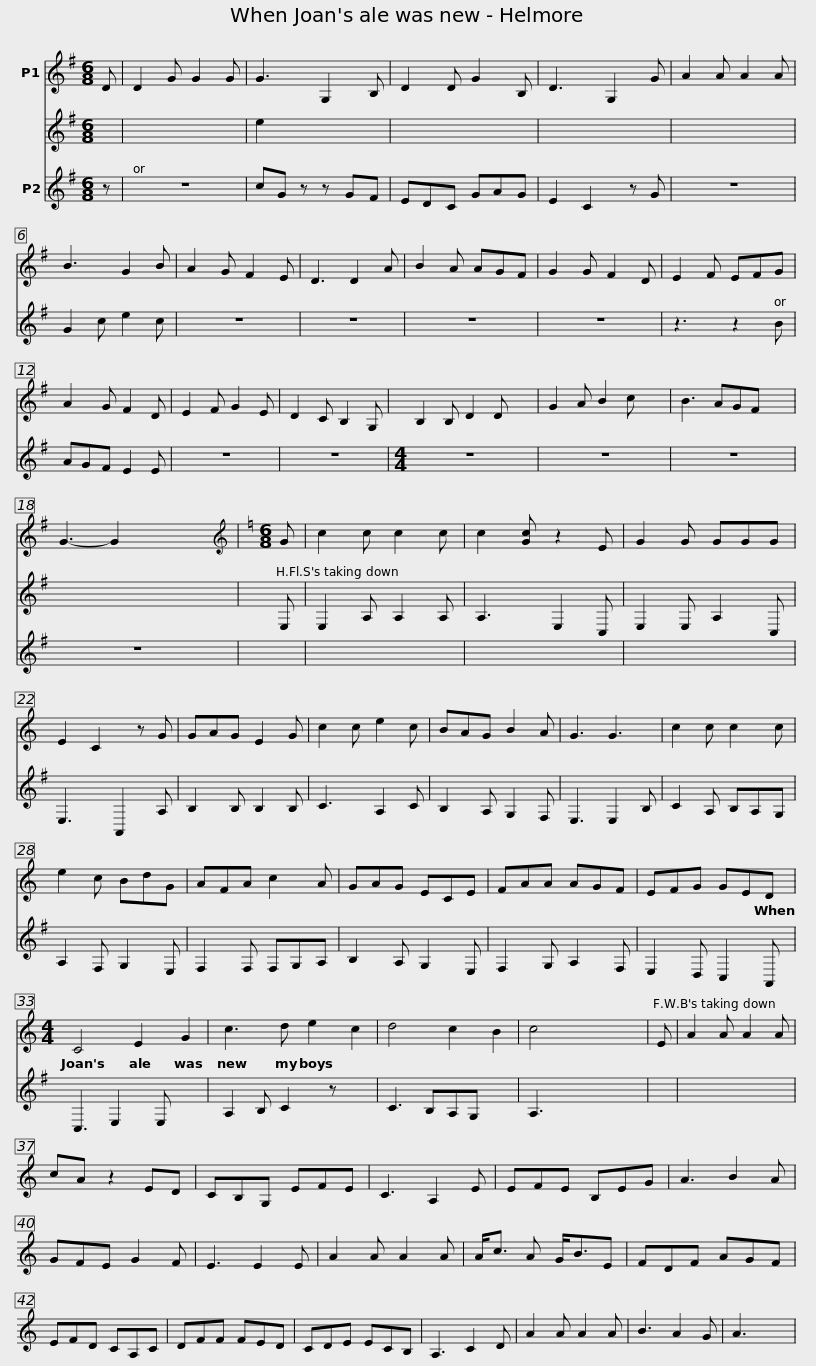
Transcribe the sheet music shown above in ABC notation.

X:1
%%score 1 2 3
L:1/8
M:6/8
I:linebreak $
K:G
V:1 treble
V:2 treble
V:3 treble
V:1
 D | D2 G G2 G | G3 G,2 B, | D2 D G2 B, | D3 G,2 G | %5
 A2 A A2 A |$ B3 G2 B | A2 G F2 E |$ D3 D2 A | B2 A AGF | %10
 G2 G F2 D | E2 F EFG | A2 G F2 D |$ E2 F G2 E |$ D2 C B,2 G, | %15
 B,2 B, D2 D x2 | G2 A B2 c x2 | B3 AGF x2 | G3- G2 x x2 |[K:C][M:6/8][K:treble] G | %20
 c2 c c2 c | c2 [Gc] z2 E |$ G2 G GGG | E2 C2 z G | GAG E2 G | %25
 c2 c e2 c |$ BAG B2 A |$ G3 G3 | c2 c c2 c | e2 c BdG | %30
 AFA c2 A | GAG ECE |$ FAA AGF |$ EFG GED |[M:4/4] C4 E2 G2 | %35
 c3 d e2 c2 | d4 c2 B2 | c4 x4 | E | A2 A A2 A |$ %40
 cA z2 ED | CB,G, EFE | C3 A,2 E | EFE B,EG | A3 B2 A |$ %45
 GFE G2 F | E3 E2 E | A2 A A2 A | A<c A G<BE | FDF AGF | %50
 EFD CA,C |$ DFF FED | CDE ECB, | A,3 C2 D | A2 A A2 A | %55
 B3 A2 G | A3 x3 | %57
V:2
 x | x6 | e2 x x3 | x6 | x6 | %5
 x6 |$ x6 | x6 |$ x6 | x6 | %10
 x6 | x6 | x6 |$ x6 |$ x6 | %15
[M:4/4] x8 | x8 | x8 | x8 | E, | %20
 E,2 A, A,2 A, | A,3 E,2 C, |$ E,2 E, A,2 C, | E,3 A,,2 A, | B,2 B, B,2 B, | %25
 C3 A,2 C |$ B,2 A, G,2 F, |$ E,3 E,2 B, | C2 A, B,A,G, | A,2 F, G,2 E, | %30
 F,2 F, F,G,A, | B,2 A, G,2 E, |$ F,2 G, A,2 F, |$ E,2 D, C,2 A,, | C,3 E,2 E, x2 | %35
 A,2 B, C2 z x2 | C3 B,A,G, x2 | A,3 x3 x2 | x | x6 |$ %40
 x6 | x6 | x6 | x6 | x6 |$ %45
 x6 | x6 | x6 | x6 | x6 | %50
 x6 |$ x6 | x6 | x6 | x6 | %55
 x6 | x6 | %57
V:3
 z | z6 | cG z z GF | EDC GAG | E2 C2 z G | %5
 z6 |$ G2 c e2 c | z6 |$ z6 | z6 | %10
 z6 | z3 z2 B | AGF E2 E |$ z6 |$ z6 | %15
[M:4/4] z8 | z8 | z8 | z8 | x | %20
 x6 | x6 |$ x6 | x6 | x6 | %25
 x6 |$ x6 |$ x6 | x6 | x6 | %30
 x6 | x6 |$ x6 |$ x6 | x8 | %35
 x8 | x8 | x8 | x | x6 |$ %40
 x6 | x6 | x6 | x6 | x6 |$ %45
 x6 | x6 | x6 | x6 | x6 | %50
 x6 |$ x6 | x6 | x6 | x6 | %55
 x6 | x6 | %57
